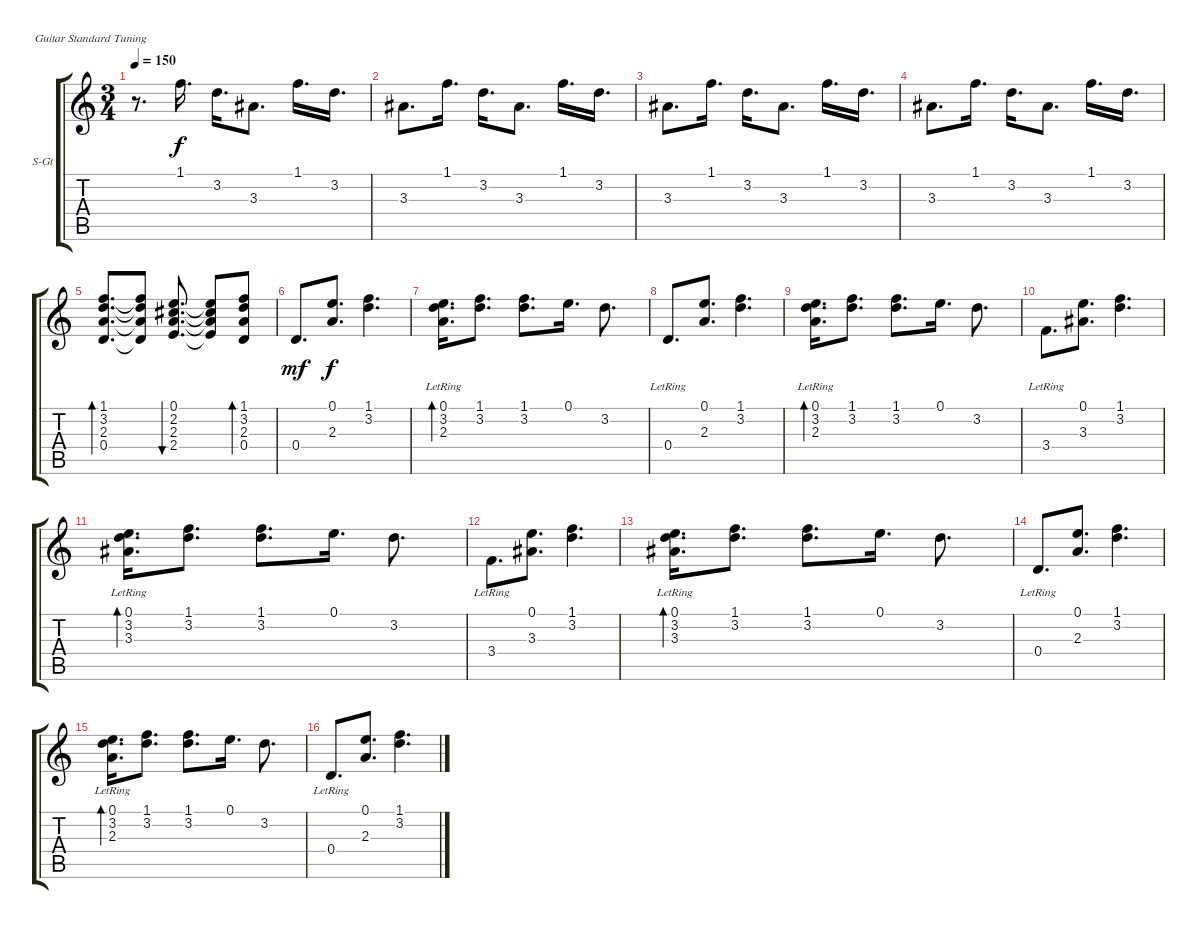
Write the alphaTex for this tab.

\defaultSystemsLayout 4
\bracketExtendMode groupsimilarinstruments
\firstSystemTrackNameOrientation horizontal
\otherSystemsTrackNameOrientation horizontal
\track ("Guitar 1" "S-Gt") {instrument acousticguitarsteel}
\staff {score tabs}
\tuning (E4 B3 G3 D3 A2 E2)
\ts (3 4)
\tempo 150
\clef g2
\ks c
r.8{d dy f} 1.1.16{d} 3.2.16{d} 3.3.8{d} 1.1.16{d} 3.2.16{d} |
3.3.8{d} 1.1.16{d} 3.2.16{d} 3.3.8{d} 1.1.16{d} 3.2.16{d} |
3.3.8{d} 1.1.16{d} 3.2.16{d} 3.3.8{d} 1.1.16{d} 3.2.16{d} |
3.3.8{d} 1.1.16{d} 3.2.16{d} 3.3.8{d} 1.1.16{d} 3.2.16{d} |
(3.2 2.3 0.4 1.1).8{d bd 151} (3.2{t} 2.3{t} 0.4{t} 1.1{t}).8 (2.3 2.2 2.4 0.1).8{d bu 151} (2.3{t} 2.2{t} 2.4{t} 0.1{t}).8 (3.2 2.3 0.4 1.1).8{bd 139} |
0.4.8{d dy mf} (2.3 0.1).8{d dy f} (3.2 1.1).4{d} |
(2.3{lr} 0.1 3.2).16{d bd 126} (3.2 1.1).8{d} (3.2 1.1).8{d} 0.1.16{d} 3.2.8{d} |
0.4{lr}.8{d} (2.3 0.1).8{d} (3.2 1.1).4{d} |
(2.3{lr} 0.1 3.2).16{d bd 126} (3.2 1.1).8{d} (3.2 1.1).8{d} 0.1.16{d} 3.2.8{d} |
3.4{lr}.8{d} (3.3 0.1).8{d} (3.2 1.1).4{d} |
(3.3{lr} 0.1 3.2).16{d bd 122} (3.2 1.1).8{d} (1.1 3.2).8{d} 0.1.16{d} 3.2.8{d} |
3.4{lr}.8{d} (3.3 0.1).8{d} (3.2 1.1).4{d} |
(3.3{lr} 0.1 3.2).16{d bd 122} (3.2 1.1).8{d} (1.1 3.2).8{d} 0.1.16{d} 3.2.8{d} |
0.4{lr}.8{d} (2.3 0.1).8{d} (3.2 1.1).4{d} |
(2.3{lr} 0.1 3.2).16{d bd 126} (3.2 1.1).8{d} (3.2 1.1).8{d} 0.1.16{d} 3.2.8{d} |
0.4{lr}.8{d} (2.3 0.1).8{d} (3.2 1.1).4{d}
